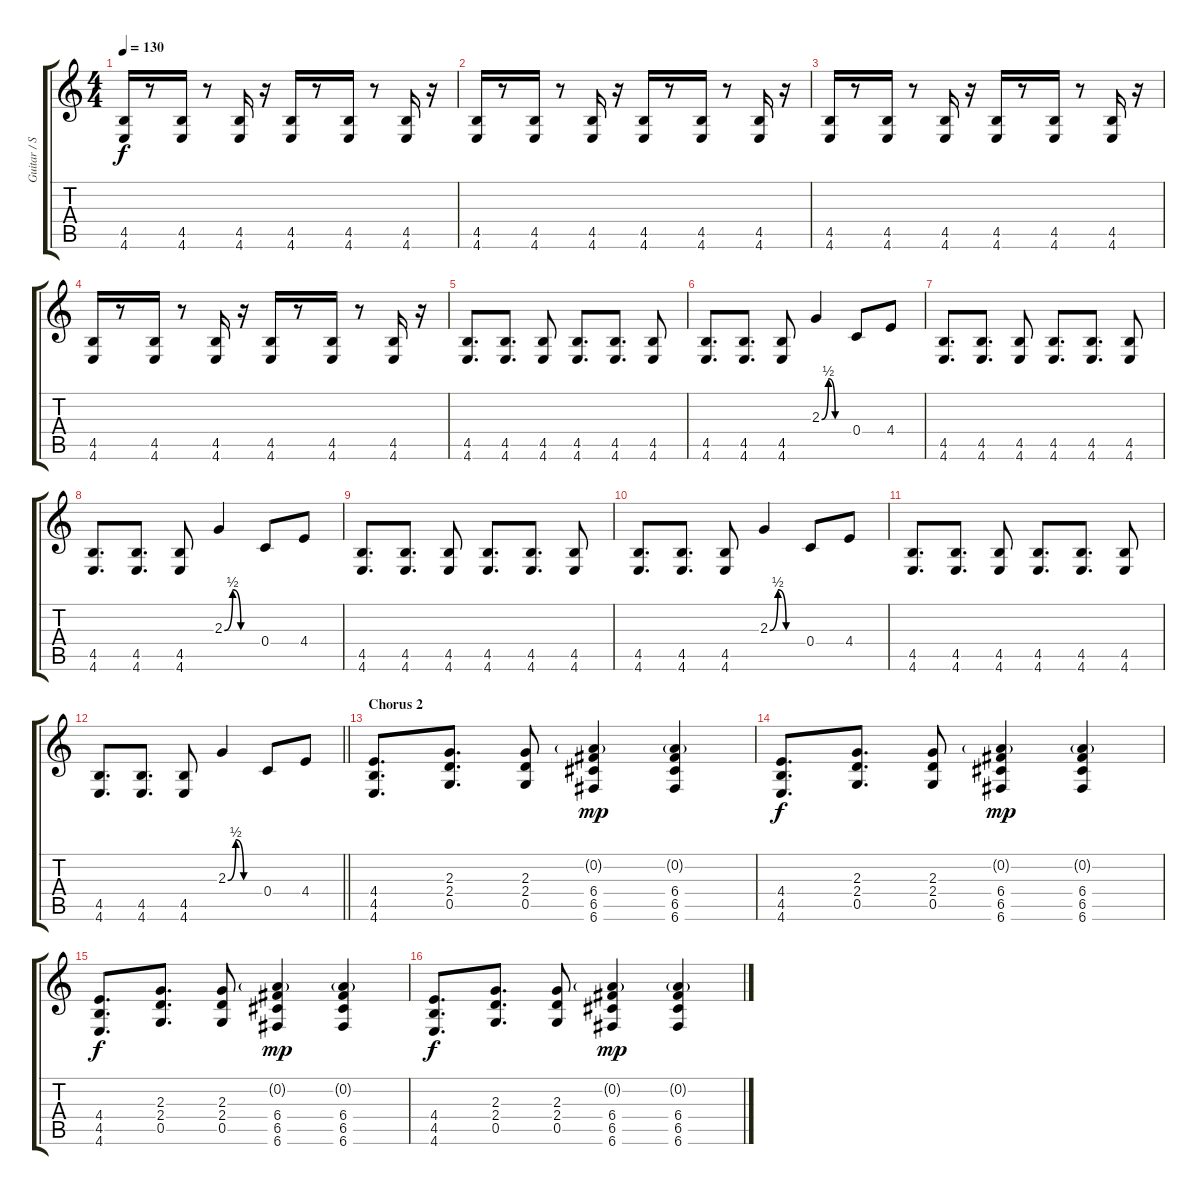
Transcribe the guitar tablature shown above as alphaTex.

\track ("Guitar / Stef Carpenter" "Guitar / S") {instrument distortionguitar}
\staff {score tabs}
\tuning (D4 A3 F3 C3 G2 C2) {hide}
\ts (4 4)
\tempo 130
\clef g2
\ks c
(4.5 4.6).16{dy f} r.8 (4.5 4.6).16 r.8 (4.5 4.6).16 r.16 (4.5 4.6).16 r.8 (4.5 4.6).16 r.8 (4.5 4.6).16 r.16 |
(4.5 4.6).16 r.8 (4.5 4.6).16 r.8 (4.5 4.6).16 r.16 (4.5 4.6).16 r.8 (4.5 4.6).16 r.8 (4.5 4.6).16 r.16 |
(4.5 4.6).16 r.8 (4.5 4.6).16 r.8 (4.5 4.6).16 r.16 (4.5 4.6).16 r.8 (4.5 4.6).16 r.8 (4.5 4.6).16 r.16 |
(4.5 4.6).16 r.8 (4.5 4.6).16 r.8 (4.5 4.6).16 r.16 (4.5 4.6).16 r.8 (4.5 4.6).16 r.8 (4.5 4.6).16 r.16 |
(4.5 4.6).8{d} (4.5 4.6).8{d} (4.5 4.6).8 (4.5 4.6).8{d} (4.5 4.6).8{d} (4.5 4.6).8 |
(4.5 4.6).8{d} (4.5 4.6).8{d} (4.5 4.6).8 2.3{be (custom 0 0 15 2 30 0 60 0)}.4 0.4.8 4.4.8 |
(4.5 4.6).8{d} (4.5 4.6).8{d} (4.5 4.6).8 (4.5 4.6).8{d} (4.5 4.6).8{d} (4.5 4.6).8 |
(4.5 4.6).8{d} (4.5 4.6).8{d} (4.5 4.6).8 2.3{be (custom 0 0 15 2 30 0 60 0)}.4 0.4.8 4.4.8 |
(4.5 4.6).8{d} (4.5 4.6).8{d} (4.5 4.6).8 (4.5 4.6).8{d} (4.5 4.6).8{d} (4.5 4.6).8 |
(4.5 4.6).8{d} (4.5 4.6).8{d} (4.5 4.6).8 2.3{be (custom 0 0 15 2 30 0 60 0)}.4 0.4.8 4.4.8 |
(4.5 4.6).8{d} (4.5 4.6).8{d} (4.5 4.6).8 (4.5 4.6).8{d} (4.5 4.6).8{d} (4.5 4.6).8 |
\barLineRight lightlight
(4.5 4.6).8{d} (4.5 4.6).8{d} (4.5 4.6).8 2.3{be (custom 0 0 15 2 30 0 60 0)}.4 0.4.8 4.4.8 |
\section ("" "Chorus 2")
(4.4 4.5 4.6).8{d} (2.3 2.4 0.5).8{d} (2.3 2.4 0.5).8 (0.2{g} 6.4 6.5 6.6).4{dy mp} (0.2{g} 6.4 6.5 6.6).4 |
(4.4 4.5 4.6).8{d dy f} (2.3 2.4 0.5).8{d} (2.3 2.4 0.5).8 (0.2{g} 6.4 6.5 6.6).4{dy mp} (0.2{g} 6.4 6.5 6.6).4 |
(4.4 4.5 4.6).8{d dy f} (2.3 2.4 0.5).8{d} (2.3 2.4 0.5).8 (0.2{g} 6.4 6.5 6.6).4{dy mp} (0.2{g} 6.4 6.5 6.6).4 |
(4.4 4.5 4.6).8{d dy f} (2.3 2.4 0.5).8{d} (2.3 2.4 0.5).8 (0.2{g} 6.4 6.5 6.6).4{dy mp} (0.2{g} 6.4 6.5 6.6).4
